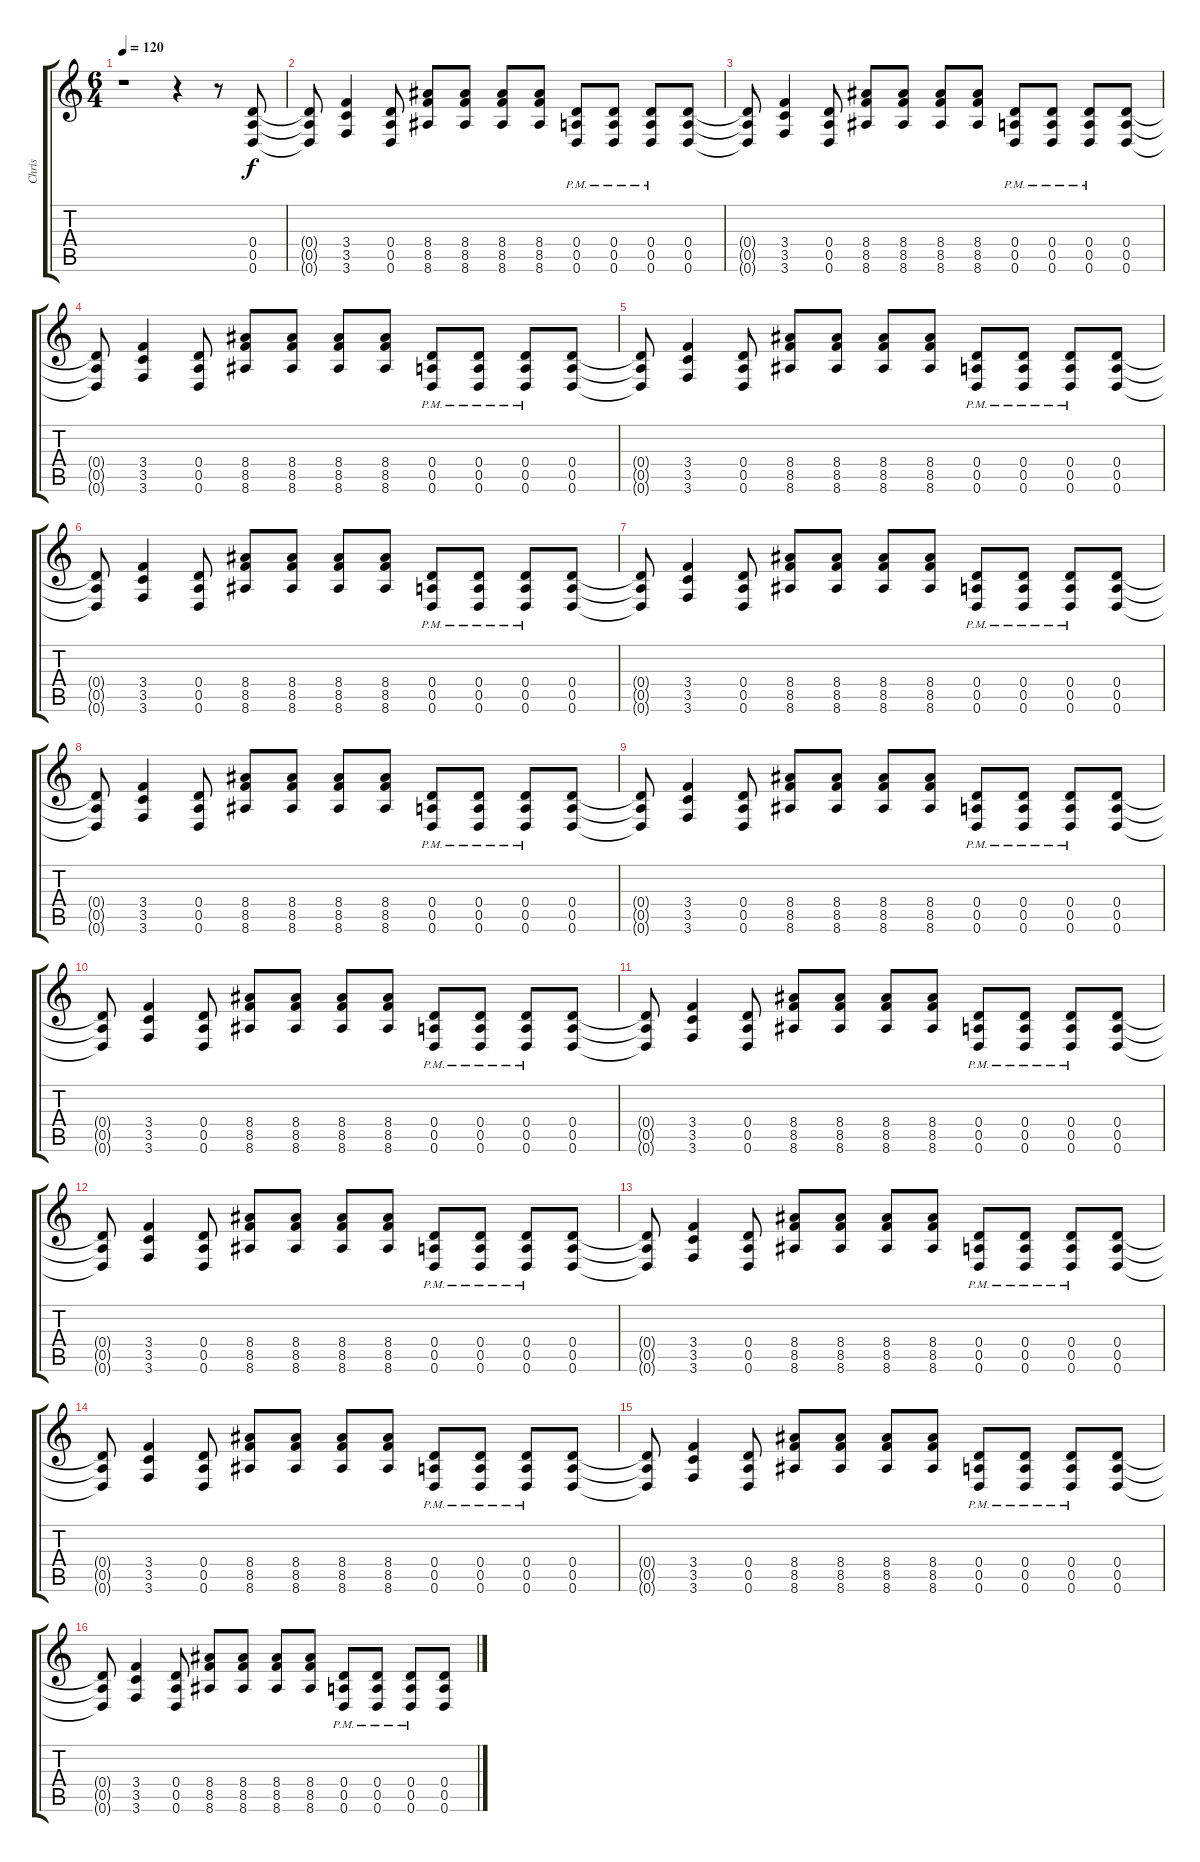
\track ("Chris" "Chris") {instrument distortionguitar}
\staff {score tabs}
\tuning (E4 B3 G3 D3 A2 D2) {hide}
\ts (6 4)
\tempo 120
\clef g2
\ks c
r.1{dy f instrument distortionguitar} r.4 r.8 (0.4 0.5 0.6).8 |
(0.4{t} 0.5{t} 0.6{t}).8 (3.4 3.5 3.6).4 (0.4 0.5 0.6).8 (8.4 8.5 8.6).8 (8.4 8.5 8.6).8 (8.4 8.5 8.6).8 (8.4 8.5 8.6).8 (0.4{pm} 0.5{pm} 0.6{pm}).8 (0.4{pm} 0.5{pm} 0.6{pm}).8 (0.4{pm} 0.5{pm} 0.6{pm}).8 (0.4 0.5 0.6).8 |
(0.4{t} 0.5{t} 0.6{t}).8 (3.4 3.5 3.6).4 (0.4 0.5 0.6).8 (8.4 8.5 8.6).8 (8.4 8.5 8.6).8 (8.4 8.5 8.6).8 (8.4 8.5 8.6).8 (0.4{pm} 0.5{pm} 0.6{pm}).8 (0.4{pm} 0.5{pm} 0.6{pm}).8 (0.4{pm} 0.5{pm} 0.6{pm}).8 (0.4 0.5 0.6).8 |
(0.4{t} 0.5{t} 0.6{t}).8 (3.4 3.5 3.6).4 (0.4 0.5 0.6).8 (8.4 8.5 8.6).8 (8.4 8.5 8.6).8 (8.4 8.5 8.6).8 (8.4 8.5 8.6).8 (0.4{pm} 0.5{pm} 0.6{pm}).8 (0.4{pm} 0.5{pm} 0.6{pm}).8 (0.4{pm} 0.5{pm} 0.6{pm}).8 (0.4 0.5 0.6).8 |
(0.4{t} 0.5{t} 0.6{t}).8 (3.4 3.5 3.6).4 (0.4 0.5 0.6).8 (8.4 8.5 8.6).8 (8.4 8.5 8.6).8 (8.4 8.5 8.6).8 (8.4 8.5 8.6).8 (0.4{pm} 0.5{pm} 0.6{pm}).8 (0.4{pm} 0.5{pm} 0.6{pm}).8 (0.4{pm} 0.5{pm} 0.6{pm}).8 (0.4 0.5 0.6).8 |
(0.4{t} 0.5{t} 0.6{t}).8 (3.4 3.5 3.6).4 (0.4 0.5 0.6).8 (8.4 8.5 8.6).8 (8.4 8.5 8.6).8 (8.4 8.5 8.6).8 (8.4 8.5 8.6).8 (0.4{pm} 0.5{pm} 0.6{pm}).8 (0.4{pm} 0.5{pm} 0.6{pm}).8 (0.4{pm} 0.5{pm} 0.6{pm}).8 (0.4 0.5 0.6).8 |
(0.4{t} 0.5{t} 0.6{t}).8 (3.4 3.5 3.6).4 (0.4 0.5 0.6).8 (8.4 8.5 8.6).8 (8.4 8.5 8.6).8 (8.4 8.5 8.6).8 (8.4 8.5 8.6).8 (0.4{pm} 0.5{pm} 0.6{pm}).8 (0.4{pm} 0.5{pm} 0.6{pm}).8 (0.4{pm} 0.5{pm} 0.6{pm}).8 (0.4 0.5 0.6).8 |
(0.4{t} 0.5{t} 0.6{t}).8 (3.4 3.5 3.6).4 (0.4 0.5 0.6).8 (8.4 8.5 8.6).8 (8.4 8.5 8.6).8 (8.4 8.5 8.6).8 (8.4 8.5 8.6).8 (0.4{pm} 0.5{pm} 0.6{pm}).8 (0.4{pm} 0.5{pm} 0.6{pm}).8 (0.4{pm} 0.5{pm} 0.6{pm}).8 (0.4 0.5 0.6).8 |
(0.4{t} 0.5{t} 0.6{t}).8 (3.4 3.5 3.6).4 (0.4 0.5 0.6).8 (8.4 8.5 8.6).8 (8.4 8.5 8.6).8 (8.4 8.5 8.6).8 (8.4 8.5 8.6).8 (0.4{pm} 0.5{pm} 0.6{pm}).8 (0.4{pm} 0.5{pm} 0.6{pm}).8 (0.4{pm} 0.5{pm} 0.6{pm}).8 (0.4 0.5 0.6).8 |
(0.4{t} 0.5{t} 0.6{t}).8 (3.4 3.5 3.6).4 (0.4 0.5 0.6).8 (8.4 8.5 8.6).8 (8.4 8.5 8.6).8 (8.4 8.5 8.6).8 (8.4 8.5 8.6).8 (0.4{pm} 0.5{pm} 0.6{pm}).8 (0.4{pm} 0.5{pm} 0.6{pm}).8 (0.4{pm} 0.5{pm} 0.6{pm}).8 (0.4 0.5 0.6).8 |
(0.4{t} 0.5{t} 0.6{t}).8 (3.4 3.5 3.6).4 (0.4 0.5 0.6).8 (8.4 8.5 8.6).8 (8.4 8.5 8.6).8 (8.4 8.5 8.6).8 (8.4 8.5 8.6).8 (0.4{pm} 0.5{pm} 0.6{pm}).8 (0.4{pm} 0.5{pm} 0.6{pm}).8 (0.4{pm} 0.5{pm} 0.6{pm}).8 (0.4 0.5 0.6).8 |
(0.4{t} 0.5{t} 0.6{t}).8 (3.4 3.5 3.6).4 (0.4 0.5 0.6).8 (8.4 8.5 8.6).8 (8.4 8.5 8.6).8 (8.4 8.5 8.6).8 (8.4 8.5 8.6).8 (0.4{pm} 0.5{pm} 0.6{pm}).8 (0.4{pm} 0.5{pm} 0.6{pm}).8 (0.4{pm} 0.5{pm} 0.6{pm}).8 (0.4 0.5 0.6).8 |
(0.4{t} 0.5{t} 0.6{t}).8 (3.4 3.5 3.6).4 (0.4 0.5 0.6).8 (8.4 8.5 8.6).8 (8.4 8.5 8.6).8 (8.4 8.5 8.6).8 (8.4 8.5 8.6).8 (0.4{pm} 0.5{pm} 0.6{pm}).8 (0.4{pm} 0.5{pm} 0.6{pm}).8 (0.4{pm} 0.5{pm} 0.6{pm}).8 (0.4 0.5 0.6).8 |
(0.4{t} 0.5{t} 0.6{t}).8 (3.4 3.5 3.6).4 (0.4 0.5 0.6).8 (8.4 8.5 8.6).8 (8.4 8.5 8.6).8 (8.4 8.5 8.6).8 (8.4 8.5 8.6).8 (0.4{pm} 0.5{pm} 0.6{pm}).8 (0.4{pm} 0.5{pm} 0.6{pm}).8 (0.4{pm} 0.5{pm} 0.6{pm}).8 (0.4 0.5 0.6).8 |
(0.4{t} 0.5{t} 0.6{t}).8 (3.4 3.5 3.6).4 (0.4 0.5 0.6).8 (8.4 8.5 8.6).8 (8.4 8.5 8.6).8 (8.4 8.5 8.6).8 (8.4 8.5 8.6).8 (0.4{pm} 0.5{pm} 0.6{pm}).8 (0.4{pm} 0.5{pm} 0.6{pm}).8 (0.4{pm} 0.5{pm} 0.6{pm}).8 (0.4 0.5 0.6).8 |
(0.4{t} 0.5{t} 0.6{t}).8 (3.4 3.5 3.6).4 (0.4 0.5 0.6).8 (8.4 8.5 8.6).8 (8.4 8.5 8.6).8 (8.4 8.5 8.6).8 (8.4 8.5 8.6).8 (0.4{pm} 0.5{pm} 0.6{pm}).8 (0.4{pm} 0.5{pm} 0.6{pm}).8 (0.4{pm} 0.5{pm} 0.6{pm}).8 (0.4 0.5 0.6).8
